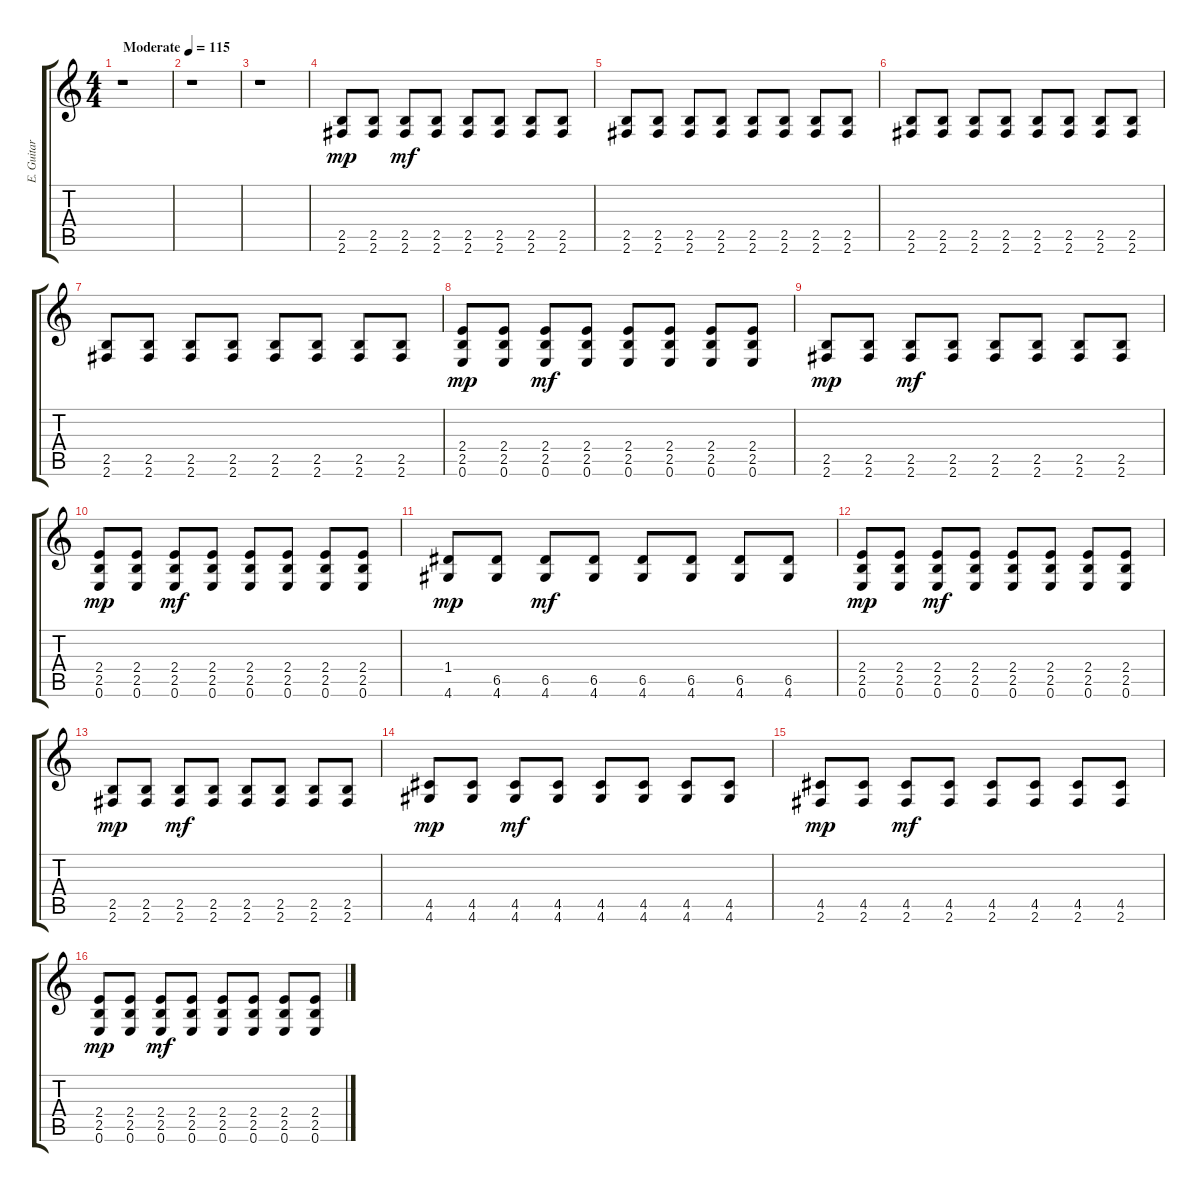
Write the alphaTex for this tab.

\track ("E. Guitar I" "E. Guitar ") {instrument electricguitarmuted}
\staff {score tabs}
\tuning (E4 B3 G3 D3 A2 E2) {hide}
\ts (4 4)
\tempo (115 "Moderate")
\clef g2
\ks c
r.1{dy mp instrument electricguitarmuted} |
r.1 |
r.1 |
(2.5 2.6).8 (2.5 2.6).8 (2.5 2.6).8{dy mf} (2.5 2.6).8 (2.5 2.6).8 (2.5 2.6).8 (2.5 2.6).8 (2.5 2.6).8 |
(2.5 2.6).8 (2.5 2.6).8 (2.5 2.6).8 (2.5 2.6).8 (2.5 2.6).8 (2.5 2.6).8 (2.5 2.6).8 (2.5 2.6).8 |
(2.5 2.6).8 (2.5 2.6).8 (2.5 2.6).8 (2.5 2.6).8 (2.5 2.6).8 (2.5 2.6).8 (2.5 2.6).8 (2.5 2.6).8 |
(2.5 2.6).8 (2.5 2.6).8 (2.5 2.6).8 (2.5 2.6).8 (2.5 2.6).8 (2.5 2.6).8 (2.5 2.6).8 (2.5 2.6).8 |
(2.4 2.5 0.6).8{dy mp} (2.4 2.5 0.6).8 (2.4 2.5 0.6).8{dy mf} (2.4 2.5 0.6).8 (2.4 2.5 0.6).8 (2.4 2.5 0.6).8 (2.4 2.5 0.6).8 (2.4 2.5 0.6).8 |
(2.5 2.6).8{dy mp} (2.5 2.6).8 (2.5 2.6).8{dy mf} (2.5 2.6).8 (2.5 2.6).8 (2.5 2.6).8 (2.5 2.6).8 (2.5 2.6).8 |
(2.4 2.5 0.6).8{dy mp} (2.4 2.5 0.6).8 (2.4 2.5 0.6).8{dy mf} (2.4 2.5 0.6).8 (2.4 2.5 0.6).8 (2.4 2.5 0.6).8 (2.4 2.5 0.6).8 (2.4 2.5 0.6).8 |
(1.4 4.6).8{dy mp} (6.5 4.6).8 (6.5 4.6).8{dy mf} (6.5 4.6).8 (6.5 4.6).8 (6.5 4.6).8 (6.5 4.6).8 (6.5 4.6).8 |
(2.4 2.5 0.6).8{dy mp} (2.4 2.5 0.6).8 (2.4 2.5 0.6).8{dy mf} (2.4 2.5 0.6).8 (2.4 2.5 0.6).8 (2.4 2.5 0.6).8 (2.4 2.5 0.6).8 (2.4 2.5 0.6).8 |
(2.5 2.6).8{dy mp} (2.5 2.6).8 (2.5 2.6).8{dy mf} (2.5 2.6).8 (2.5 2.6).8 (2.5 2.6).8 (2.5 2.6).8 (2.5 2.6).8 |
(4.5 4.6).8{dy mp} (4.5 4.6).8 (4.5 4.6).8{dy mf} (4.5 4.6).8 (4.5 4.6).8 (4.5 4.6).8 (4.5 4.6).8 (4.5 4.6).8 |
(4.5 2.6).8{dy mp} (4.5 2.6).8 (4.5 2.6).8{dy mf} (4.5 2.6).8 (4.5 2.6).8 (4.5 2.6).8 (4.5 2.6).8 (4.5 2.6).8 |
(2.4 2.5 0.6).8{dy mp} (2.4 2.5 0.6).8 (2.4 2.5 0.6).8{dy mf} (2.4 2.5 0.6).8 (2.4 2.5 0.6).8 (2.4 2.5 0.6).8 (2.4 2.5 0.6).8 (2.4 2.5 0.6).8
